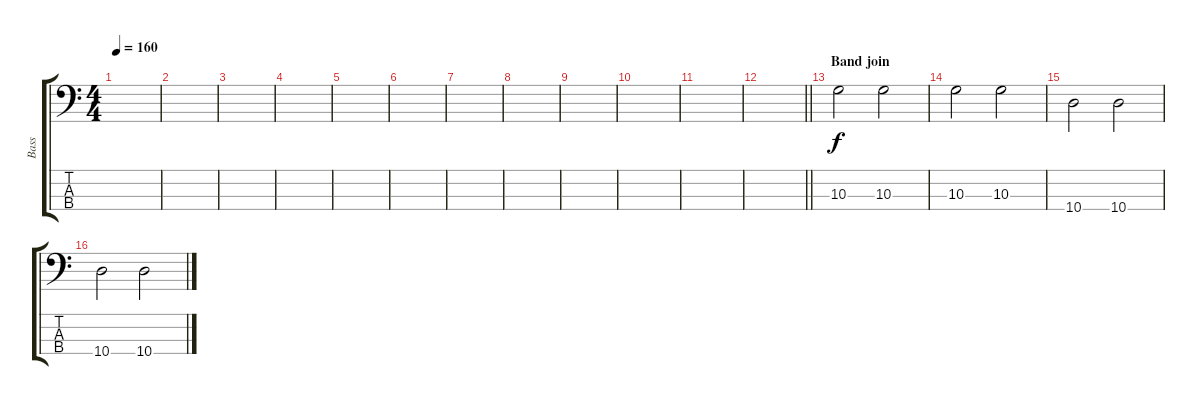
\track ("Bass" "Bass") {instrument electricbassfinger}
\staff {score tabs}
\tuning (G2 D2 A1 E1) {hide}
\ts (4 4)
\tempo 160
\clef f4
\ks c
|
|
|
|
|
|
|
|
|
|
|
\barLineRight lightlight
|
\section ("" "Band join")
10.3.2 10.3.2 |
10.3.2 10.3.2 |
10.4.2 10.4.2 |
10.4.2 10.4.2
